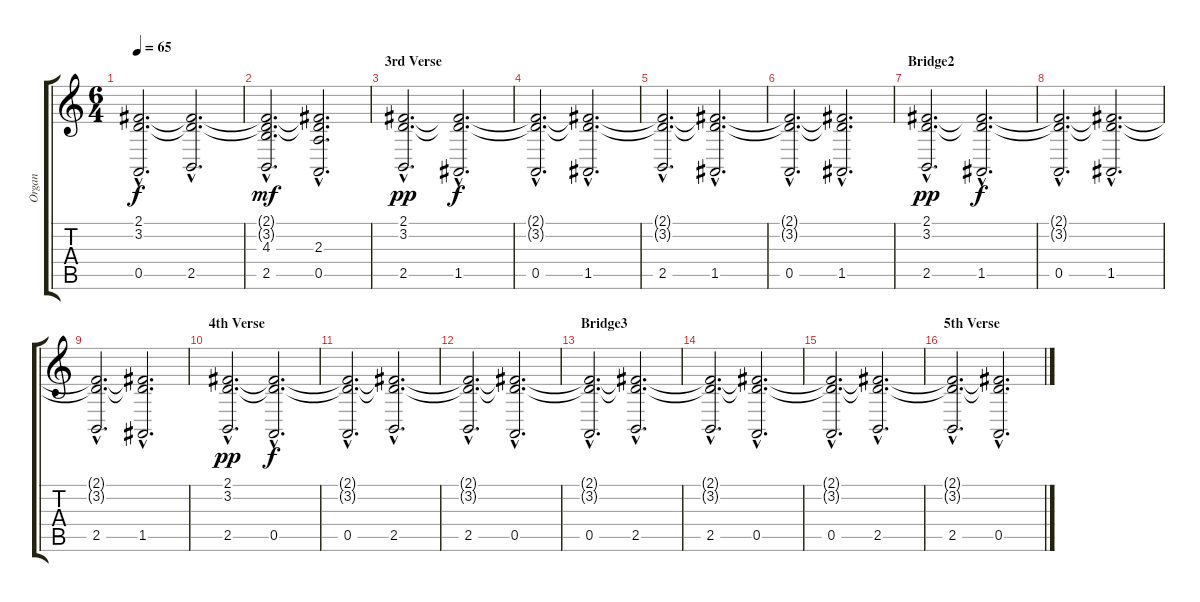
\track ("Organ" "Organ") {instrument drawbarorgan}
\staff {score tabs}
\tuning (E4 B3 G3 D3 A2 E2) {hide}
\ts (6 4)
\tempo 65
\clef g2
\ks c
(2.1{hac t} 3.2{hac t} 0.5{hac}).2{d dy f} (2.1{hac t} 3.2{hac t} 2.5{hac}).2{d} |
(2.1{hac t} 3.2{hac t} 4.3{hac} 2.5{hac}).2{d dy mf} (2.1{hac t} 3.2{hac t} 2.3{hac} 0.5{hac}).2{d} |
\section ("" "3rd Verse")
(2.1{hac} 3.2{hac} 2.5{hac}).2{d dy pp} (2.1{hac t} 3.2{hac t} 1.5{hac}).2{d dy f} |
(2.1{hac t} 3.2{hac t} 0.5{hac}).2{d} (2.1{hac t} 3.2{hac t} 1.5{hac}).2{d} |
(2.1{hac t} 3.2{hac t} 2.5{hac}).2{d} (2.1{hac t} 3.2{hac t} 1.5{hac}).2{d} |
(2.1{hac t} 3.2{hac t} 0.5{hac}).2{d} (2.1{hac t} 3.2{hac t} 1.5{hac}).2{d} |
\section ("" "Bridge2")
(2.1{hac} 3.2{hac} 2.5{hac}).2{d dy pp} (2.1{hac t} 3.2{hac t} 1.5{hac}).2{d dy f} |
(2.1{hac t} 3.2{hac t} 0.5{hac}).2{d} (2.1{hac t} 3.2{hac t} 1.5{hac}).2{d} |
(2.1{hac t} 3.2{hac t} 2.5{hac}).2{d} (2.1{hac t} 3.2{hac t} 1.5{hac}).2{d} |
\section ("" "4th Verse")
(2.1{hac} 3.2{hac} 2.5{hac}).2{d dy pp} (2.1{hac t} 3.2{hac t} 0.5{hac}).2{d dy f} |
(2.1{hac t} 3.2{hac t} 0.5{hac}).2{d} (2.1{hac t} 3.2{hac t} 2.5{hac}).2{d} |
(2.1{hac t} 3.2{hac t} 2.5{hac}).2{d} (2.1{hac t} 3.2{hac t} 0.5{hac}).2{d} |
\section ("" "Bridge3")
(2.1{hac t} 3.2{hac t} 0.5{hac}).2{d} (2.1{hac t} 3.2{hac t} 2.5{hac}).2{d} |
(2.1{hac t} 3.2{hac t} 2.5{hac}).2{d} (2.1{hac t} 3.2{hac t} 0.5{hac}).2{d} |
(2.1{hac t} 3.2{hac t} 0.5{hac}).2{d} (2.1{hac t} 3.2{hac t} 2.5{hac}).2{d} |
\section ("" "5th Verse")
(2.1{hac t} 3.2{hac t} 2.5{hac}).2{d} (2.1{hac t} 3.2{hac t} 0.5{hac}).2{d}
